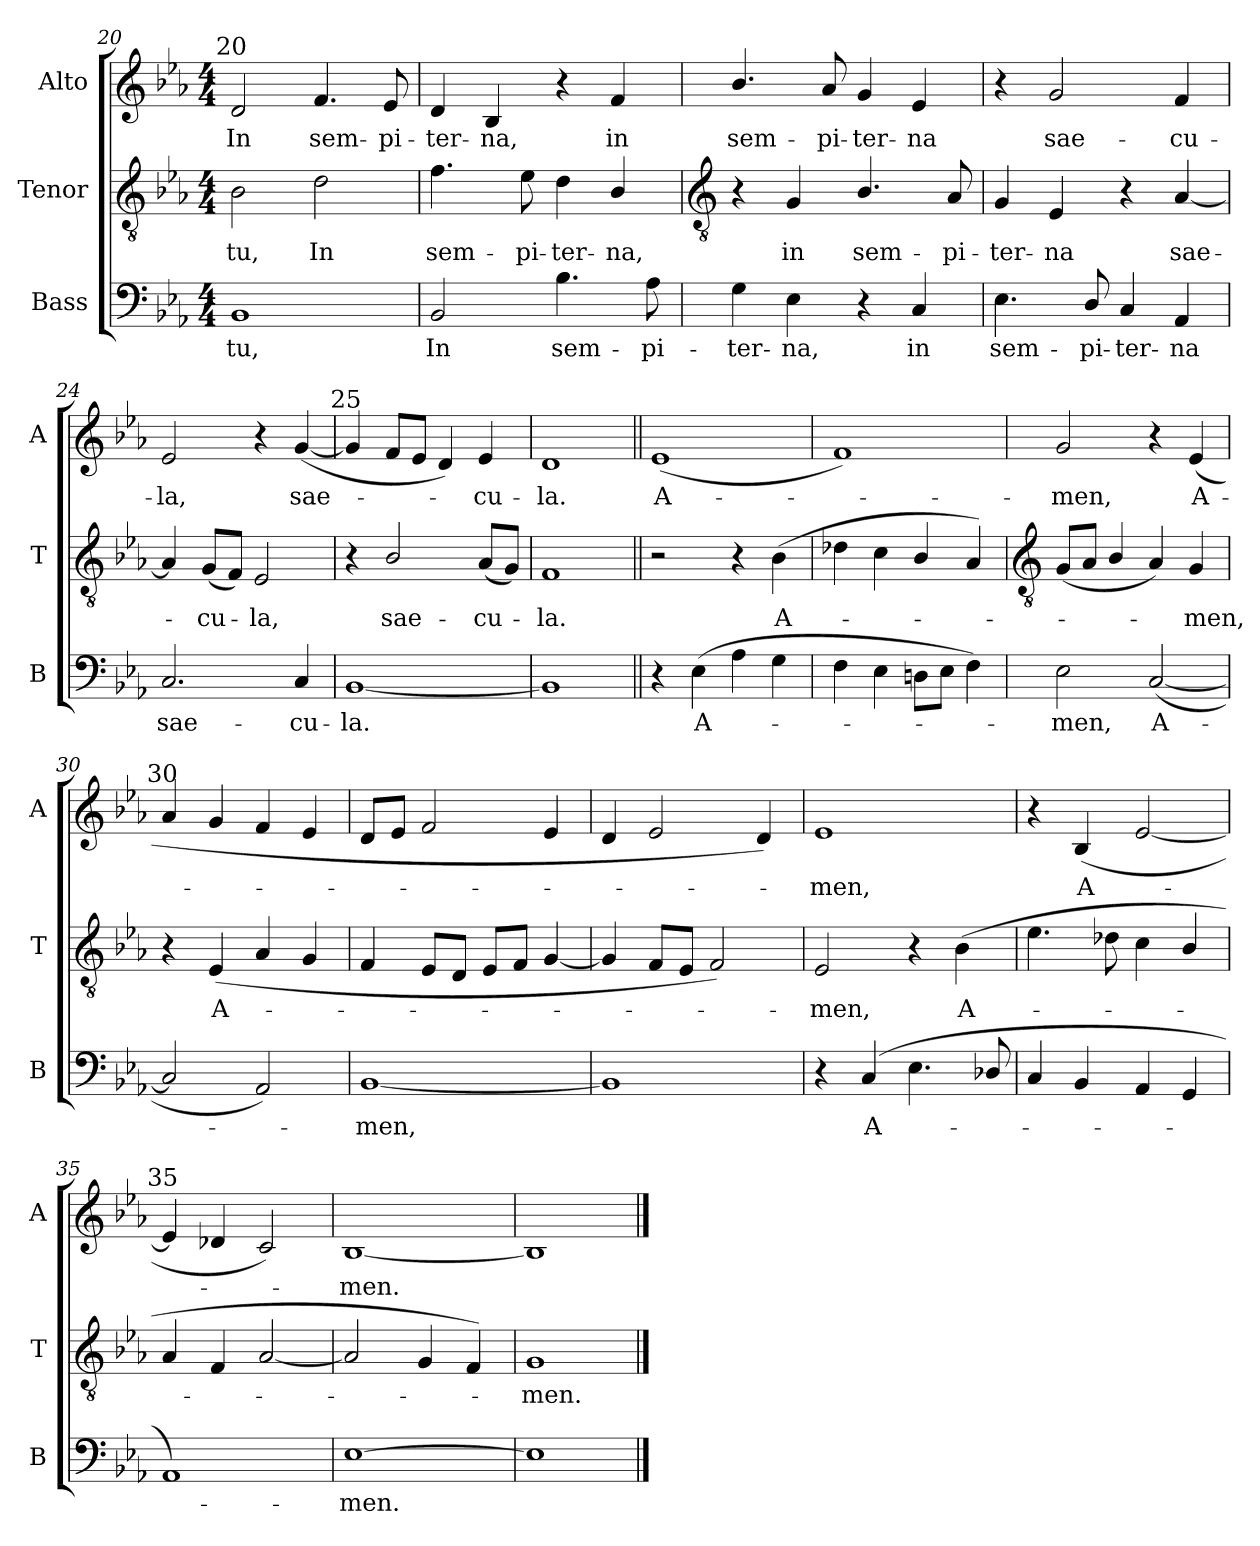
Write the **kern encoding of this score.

**kern	**text	**kern	**text	**kern	**text
*part3	*part3	*part2	*part2	*part1	*part1
*staff3	*staff3	*staff2	*staff2	*staff1	*staff1
*I"Bass	*	*I"Tenor	*	*I"Alto	*
*I'B	*	*I'T	*	*I'A	*
*clefF4	*	*clefGv2	*	*clefG2	*
*k[b-e-a-]	*	*k[b-e-a-]	*	*k[b-e-a-]	*
*E-:	*	*E-:	*	*E-:	*
*M4/4	*	*M4/4	*	*M4/4	*
=20	=20	=20	=20	=20	=20
!	!	!	!	!LO:TX:a:cj:t=20	!
!	!LO:LY:b	!	!LO:LY:b	!	!LO:LY:b
1BB-	-tu,	2B-	-tu,	2d	In
!	!	!	!LO:LY:b	!	!LO:LY:b
.	.	2d	In	4.f	sem-
!	!	!	!	!	!LO:LY:b
.	.	.	.	8e-	-pi-
=21	=21	=21	=21	=21	=21
!	!LO:LY:b	!	!LO:LY:b	!	!LO:LY:b
2BB-	In	4.f	sem-	4d	-ter-
!	!	!	!	!	!LO:LY:b
.	.	.	.	4B-	-na,
!	!	!	!LO:LY:b	!	!
.	.	8e-	-pi-	.	.
!	!LO:LY:b	!	!LO:LY:b	!	!
4.B-	sem-	4d	-ter-	4r	.
!	!	!	!LO:LY:b	!	!LO:LY:b
.	.	4B-/	-na,	4f	in
!	!LO:LY:b	!	!	!	!
8A-	-pi-	.	.	.	.
!!LO:LB:g=z
=22	=22	=22	=22	=22	=22
*	*	*clefGv2	*	*	*
!	!LO:LY:b	!	!	!	!LO:LY:b
4G	-ter-	4r	.	4.b-/	sem-
!	!LO:LY:b	!	!LO:LY:b	!	!
4E-	-na,	4G	in	.	.
!	!	!	!	!	!LO:LY:b
.	.	.	.	8a-	-pi-
!	!	!	!LO:LY:b	!	!LO:LY:b
4r	.	4.B-/	sem-	4g	-ter-
!	!LO:LY:b	!	!	!	!LO:LY:b
4C	in	.	.	4e-	-na
!	!	!	!LO:LY:b	!	!
.	.	8A-	-pi-	.	.
=23	=23	=23	=23	=23	=23
!	!LO:LY:b	!	!LO:LY:b	!	!
4.E-	sem-	4G	-ter-	4r	.
!	!	!	!LO:LY:b	!	!LO:LY:b
.	.	4E-	-na	2g	sae-
!	!LO:LY:b	!	!	!	!
8D/	-pi-	.	.	.	.
!	!LO:LY:b	!	!	!	!
4C	-ter-	4r	.	.	.
!	!LO:LY:b	!	!LO:LY:b	!	!LO:LY:b
4AA-	-na	[4A-	sae-	4f	-cu-
=24	=24	=24	=24	=24	=24
!	!LO:LY:b	!	!	!	!LO:LY:b
2.C	sae-	4A-]	.	2e-	-la,
!	!	!	!LO:LY:b	!	!
.	.	(<8GL	cu-	.	.
.	.	8FJ)	.	.	.
!	!	!	!LO:LY:b	!	!
.	.	2E-	la,	4r	.
!	!LO:LY:b	!	!	!	!LO:LY:b
4C	-cu-	.	.	(<[4g	sae-
=25	=25	=25	=25	=25	=25
!	!	!	!	!LO:TX:a:cj:t=25	!
!	!LO:LY:b	!	!	!	!
[1BB-	-la.	4r	.	4g]	.
!	!	!	!LO:LY:b	!	!
.	.	2B-/	sae-	8fL	.
.	.	.	.	8e-J	.
.	.	.	.	4d)	.
!	!	!	!LO:LY:b	!	!LO:LY:b
.	.	(<8A-L	-cu-	4e-	cu-
.	.	8GJ)	.	.	.
=26	=26	=26	=26	=26	=26
!	!	!	!LO:LY:b	!	!LO:LY:b
1BB-]	.	1F	la.	1d	-la.
=27||	=27||	=27||	=27||	=27||	=27||
!	!	!	!	!	!LO:LY:b
4r	.	2r	.	(<1e-	A-
!	!LO:LY:b	!	!	!	!
(>4E-	A-	.	.	.	.
4A-	.	4r	.	.	.
!	!	!	!LO:LY:b	!	!
4G	.	(<4B-	A-	.	.
=28	=28	=28	=28	=28	=28
4F	.	4d-X	.	1f)	.
4E-	.	4c	.	.	.
8DnL	.	4B-/	.	.	.
8E-J	.	.	.	.	.
4F)	.	4A-)	.	.	.
!!LO:LB:g=z
=29	=29	=29	=29	=29	=29
*	*	*clefGv2	*	*	*
!	!LO:LY:b	!	!	!	!LO:LY:b
2E-	men,	(<8GL	.	2g	men,
.	.	8A-J	.	.	.
.	.	4B-/	.	.	.
!	!LO:LY:b	!	!	!	!
(<[2C	A-	4A-)	.	4r	.
!	!	!	!LO:LY:b	!	!LO:LY:b
.	.	4G	men,	(<4e-	A-
=30	=30	=30	=30	=30	=30
!	!	!	!	!LO:TX:a:cj:t=30	!
2C]	.	4r	.	4a-	.
!	!	!	!LO:LY:b	!	!
.	.	(<4E-	A-	4g	.
2AA-)	.	4A-	.	4f	.
.	.	4G	.	4e-	.
=31	=31	=31	=31	=31	=31
!	!LO:LY:b	!	!	!	!
[1BB-	men,	4F	.	8dL	.
.	.	.	.	8e-J	.
.	.	8E-L	.	2f	.
.	.	8DJ	.	.	.
.	.	8E-L	.	.	.
.	.	8FJ	.	.	.
.	.	[4G	.	4e-	.
=32	=32	=32	=32	=32	=32
1BB-]	.	4G]	.	4d	.
.	.	8FL	.	2e-	.
.	.	8E-J	.	.	.
.	.	2F)	.	.	.
.	.	.	.	4d)	.
=33	=33	=33	=33	=33	=33
!	!	!	!LO:LY:b	!	!LO:LY:b
4r	.	2E-	men,	1e-	men,
!	!LO:LY:b	!	!	!	!
(<4C	A-	.	.	.	.
4.E-	.	4r	.	.	.
!	!	!	!LO:LY:b	!	!
.	.	(<4B-	A-	.	.
8D-X/	.	.	.	.	.
=34	=34	=34	=34	=34	=34
4C	.	4.e-	.	4r	.
!	!	!	!	!	!LO:LY:b
4BB-	.	.	.	(<4B-	A-
.	.	8d-X	.	.	.
4AA-	.	4c	.	[2e-	.
4GG	.	4B-/	.	.	.
=35	=35	=35	=35	=35	=35
!	!	!	!	!LO:TX:a:cj:t=35	!
1AA-)	.	4A-	.	4e-]	.
.	.	4F	.	4d-X	.
.	.	[2A-	.	2c)	.
=36	=36	=36	=36	=36	=36
!	!LO:LY:b	!	!	!	!LO:LY:b
[1E-	men.	2A-]	.	[1B-	men.
.	.	4G	.	.	.
.	.	4F)	.	.	.
=37	=37	=37	=37	=37	=37
!	!	!	!LO:LY:b	!	!
1E-]	.	1G	men.	1B-]	.
==	==	==	==	==	==
*-	*-	*-	*-	*-	*-
